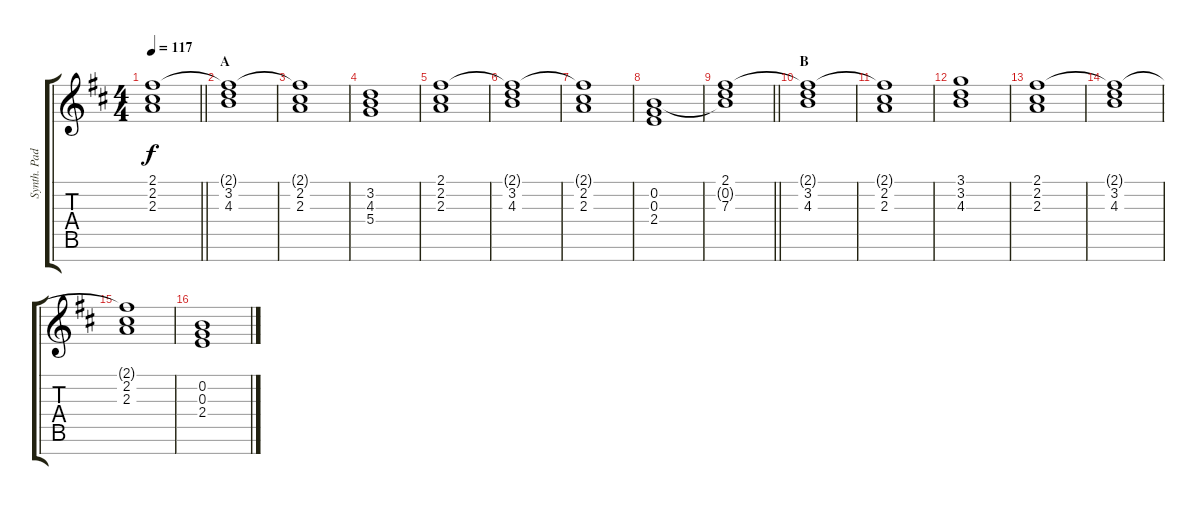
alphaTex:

\track ("Synth. Pad" "Synth. Pad") {instrument pad2warm}
\staff {score tabs}
\tuning (E5 B4 G4 D4 A3 E3 B2) {hide}
\ts (4 4)
\tempo 117
\clef g2
\barLineRight lightlight
\ks d
(2.1{t} 2.2{t} 2.3{t}).1{dy f} |
\section ("" "A")
(2.1{t} 3.2 4.3).1 |
(2.1{t} 2.2 2.3).1 |
(3.2 4.3 5.4).1 |
(2.1 2.2 2.3).1 |
(2.1{t} 3.2 4.3).1 |
(2.1{t} 2.2 2.3).1 |
(0.2 0.3 2.4).1 |
\barLineRight lightlight
(2.1 0.2{t} 7.3).1 |
\section ("" "B")
(2.1{t} 3.2 4.3).1 |
(2.1{t} 2.2 2.3).1 |
(3.1 3.2 4.3).1 |
(2.1 2.2 2.3).1 |
(2.1{t} 3.2 4.3).1 |
(2.1{t} 2.2 2.3).1 |
(0.2 0.3 2.4).1
